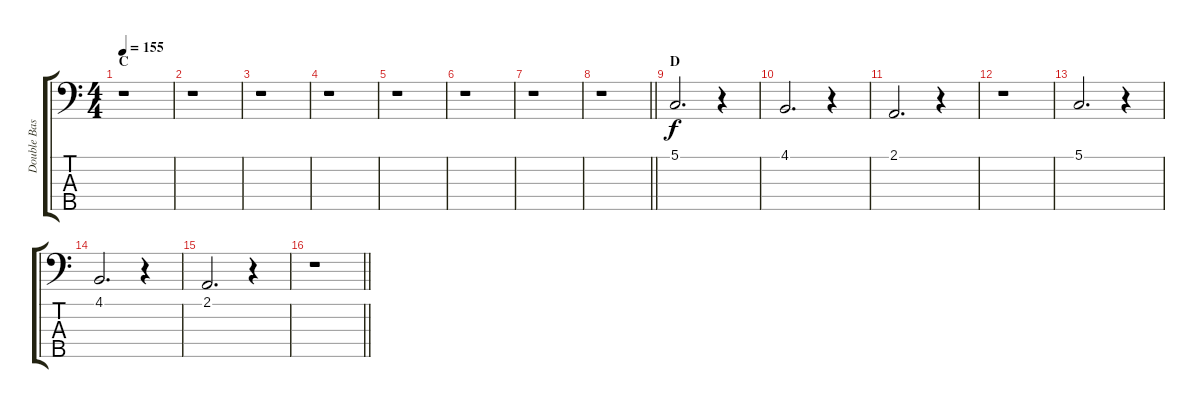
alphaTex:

\track ("Double Bass Harmonica" "Double Bas") {instrument harmonica}
\staff {score tabs}
\tuning (G2 D2 A1 E1 B0) {hide}
\ts (4 4)
\section ("" "C")
\tempo 155
\clef f4
\ks c
r.1{dy f} |
r.1 |
r.1 |
r.1 |
r.1 |
r.1 |
r.1 |
\barLineRight lightlight
r.1 |
\section ("" "D")
5.1.2{d volume 0} r.4{volume 14} |
4.1.2{d volume 0} r.4{volume 14} |
2.1.2{d volume 0} r.4{volume 14} |
r.1 |
5.1.2{d volume 0} r.4{volume 14} |
4.1.2{d volume 0} r.4{volume 14} |
2.1.2{d volume 0} r.4{volume 14} |
\barLineRight lightlight
r.1
